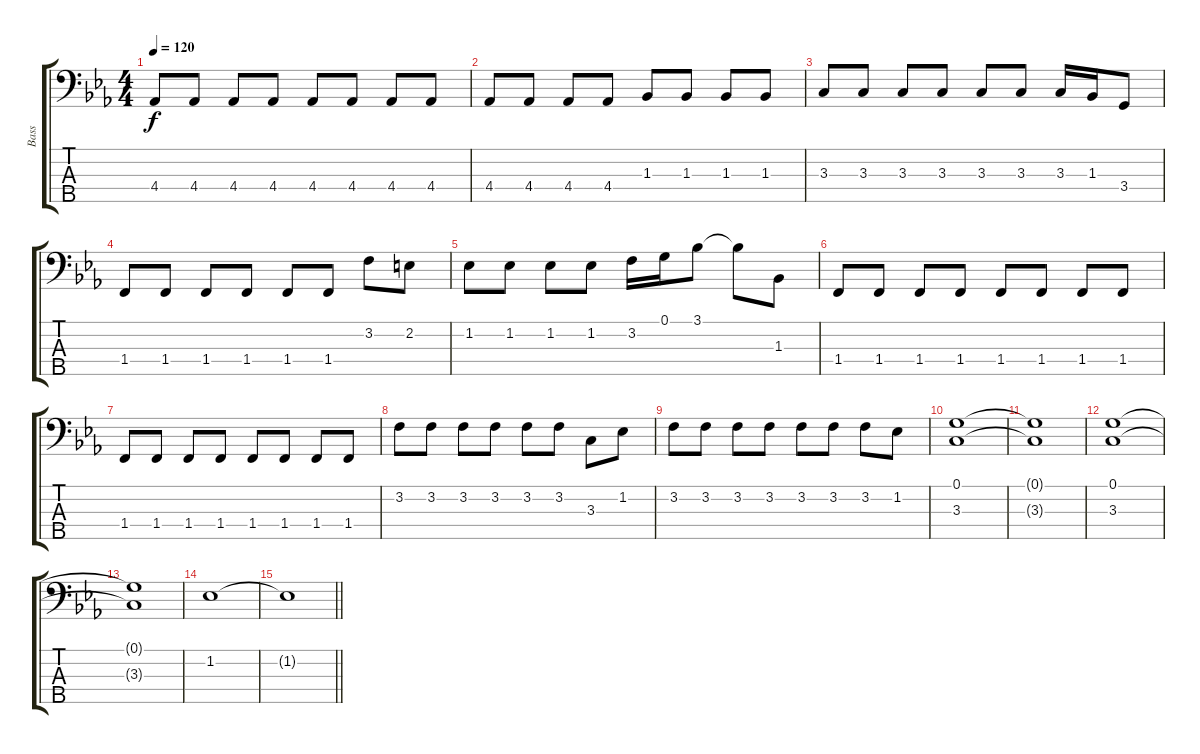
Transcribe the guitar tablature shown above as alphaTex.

\track ("Bass" "Bass") {instrument electricbassfinger}
\staff {score tabs}
\tuning (G2 D2 A1 E1 B0) {hide}
\ts (4 4)
\tempo 120
\clef f4
\ks eb
4.4.8{dy f} 4.4.8 4.4.8 4.4.8 4.4.8 4.4.8 4.4.8 4.4.8 |
4.4.8 4.4.8 4.4.8 4.4.8 1.3.8 1.3.8 1.3.8 1.3.8 |
3.3.8 3.3.8 3.3.8 3.3.8 3.3.8 3.3.8 3.3.16 1.3.16 3.4.8 |
1.4.8 1.4.8 1.4.8 1.4.8 1.4.8 1.4.8 3.2.8 2.2.8 |
1.2.8 1.2.8 1.2.8 1.2.8 3.2.16 0.1.16 3.1.8 3.1{t}.8 1.3.8 |
1.4.8 1.4.8 1.4.8 1.4.8 1.4.8 1.4.8 1.4.8 1.4.8 |
1.4.8 1.4.8 1.4.8 1.4.8 1.4.8 1.4.8 1.4.8 1.4.8 |
3.2.8 3.2.8 3.2.8 3.2.8 3.2.8 3.2.8 3.3.8 1.2.8 |
3.2.8 3.2.8 3.2.8 3.2.8 3.2.8 3.2.8 3.2.8 1.2.8 |
(0.1 3.3).1 |
(0.1{t} 3.3{t}).1 |
(0.1 3.3).1 |
(0.1{t} 3.3{t}).1 |
1.2.1 |
\barLineRight lightlight
1.2{t}.1
